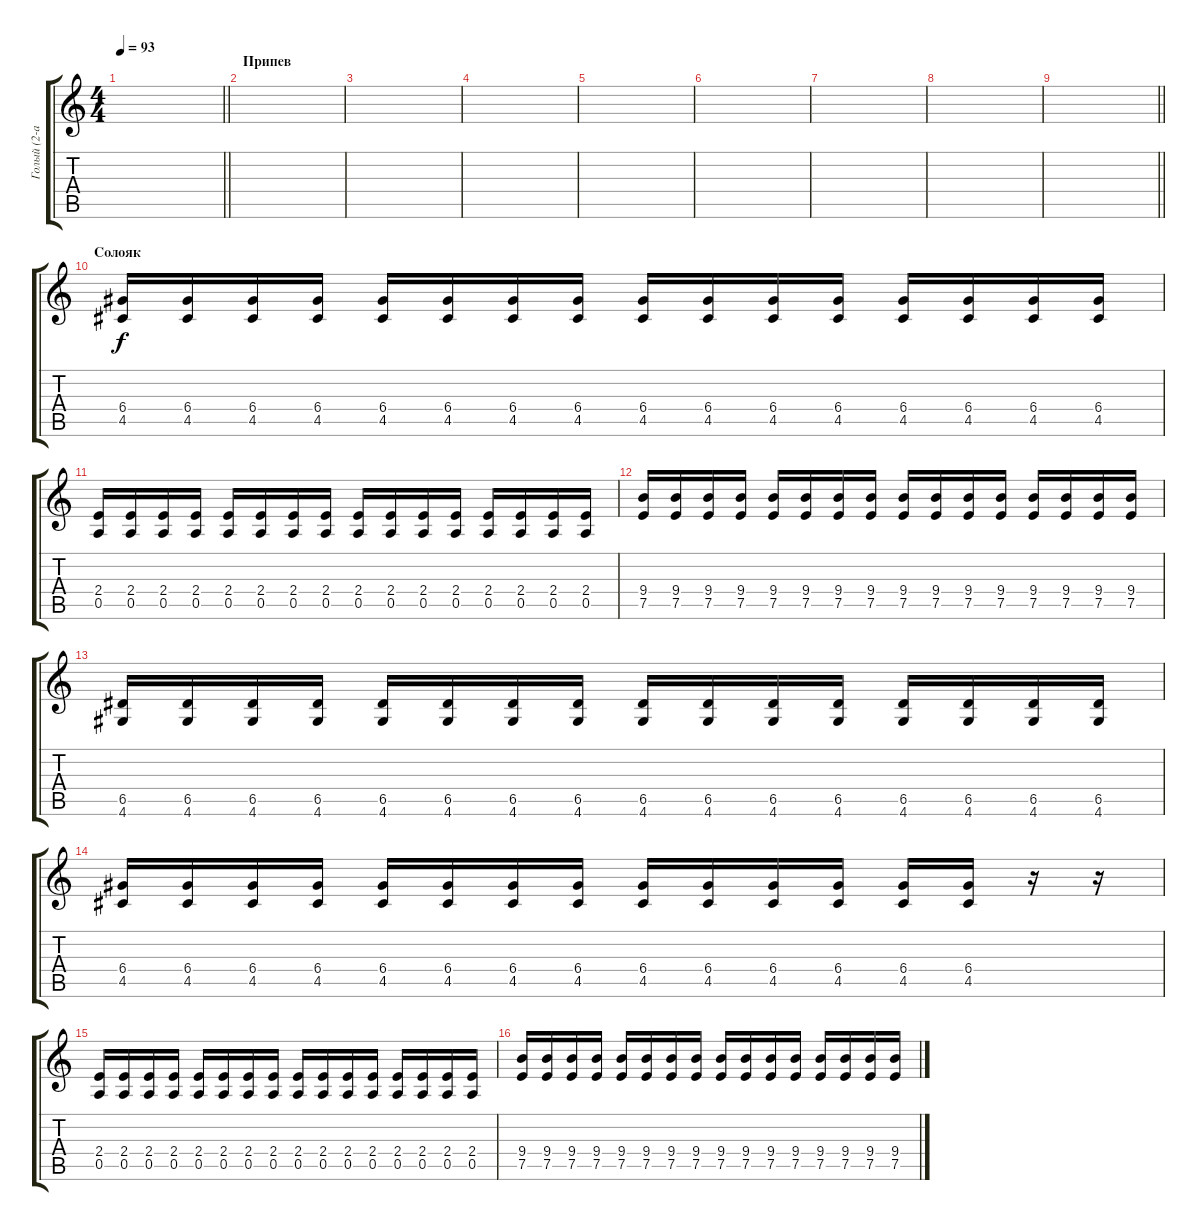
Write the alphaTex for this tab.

\track ("Голый (2-ая гитара)" "Голый (2-а") {instrument distortionguitar}
\staff {score tabs}
\tuning (E4 B3 G3 D3 A2 E2) {hide}
\ts (4 4)
\tempo 93
\clef g2
\barLineRight lightlight
\ks c
|
\section ("" "Припев")
|
|
|
|
|
|
|
\barLineRight lightlight
|
\section ("" "Солояк")
(6.4 4.5).16{volume 13} (6.4 4.5).16 (6.4 4.5).16 (6.4 4.5).16 (6.4 4.5).16 (6.4 4.5).16 (6.4 4.5).16 (6.4 4.5).16 (6.4 4.5).16 (6.4 4.5).16 (6.4 4.5).16 (6.4 4.5).16 (6.4 4.5).16 (6.4 4.5).16 (6.4 4.5).16 (6.4 4.5).16 |
(2.4 0.5).16 (2.4 0.5).16 (2.4 0.5).16 (2.4 0.5).16 (2.4 0.5).16 (2.4 0.5).16 (2.4 0.5).16 (2.4 0.5).16 (2.4 0.5).16 (2.4 0.5).16 (2.4 0.5).16 (2.4 0.5).16 (2.4 0.5).16 (2.4 0.5).16 (2.4 0.5).16 (2.4 0.5).16 |
(9.4 7.5).16 (9.4 7.5).16 (9.4 7.5).16 (9.4 7.5).16 (9.4 7.5).16 (9.4 7.5).16 (9.4 7.5).16 (9.4 7.5).16 (9.4 7.5).16 (9.4 7.5).16 (9.4 7.5).16 (9.4 7.5).16 (9.4 7.5).16 (9.4 7.5).16 (9.4 7.5).16 (9.4 7.5).16 |
(6.5 4.6).16 (6.5 4.6).16 (6.5 4.6).16 (6.5 4.6).16 (6.5 4.6).16 (6.5 4.6).16 (6.5 4.6).16 (6.5 4.6).16 (6.5 4.6).16 (6.5 4.6).16 (6.5 4.6).16 (6.5 4.6).16 (6.5 4.6).16 (6.5 4.6).16 (6.5 4.6).16 (6.5 4.6).16 |
(6.4 4.5).16 (6.4 4.5).16 (6.4 4.5).16 (6.4 4.5).16 (6.4 4.5).16 (6.4 4.5).16 (6.4 4.5).16 (6.4 4.5).16 (6.4 4.5).16 (6.4 4.5).16 (6.4 4.5).16 (6.4 4.5).16 (6.4 4.5).16 (6.4 4.5).16 r.16 r.16 |
(2.4 0.5).16 (2.4 0.5).16 (2.4 0.5).16 (2.4 0.5).16 (2.4 0.5).16 (2.4 0.5).16 (2.4 0.5).16 (2.4 0.5).16 (2.4 0.5).16 (2.4 0.5).16 (2.4 0.5).16 (2.4 0.5).16 (2.4 0.5).16 (2.4 0.5).16 (2.4 0.5).16 (2.4 0.5).16 |
(9.4 7.5).16 (9.4 7.5).16 (9.4 7.5).16 (9.4 7.5).16 (9.4 7.5).16 (9.4 7.5).16 (9.4 7.5).16 (9.4 7.5).16 (9.4 7.5).16 (9.4 7.5).16 (9.4 7.5).16 (9.4 7.5).16 (9.4 7.5).16 (9.4 7.5).16 (9.4 7.5).16 (9.4 7.5).16
